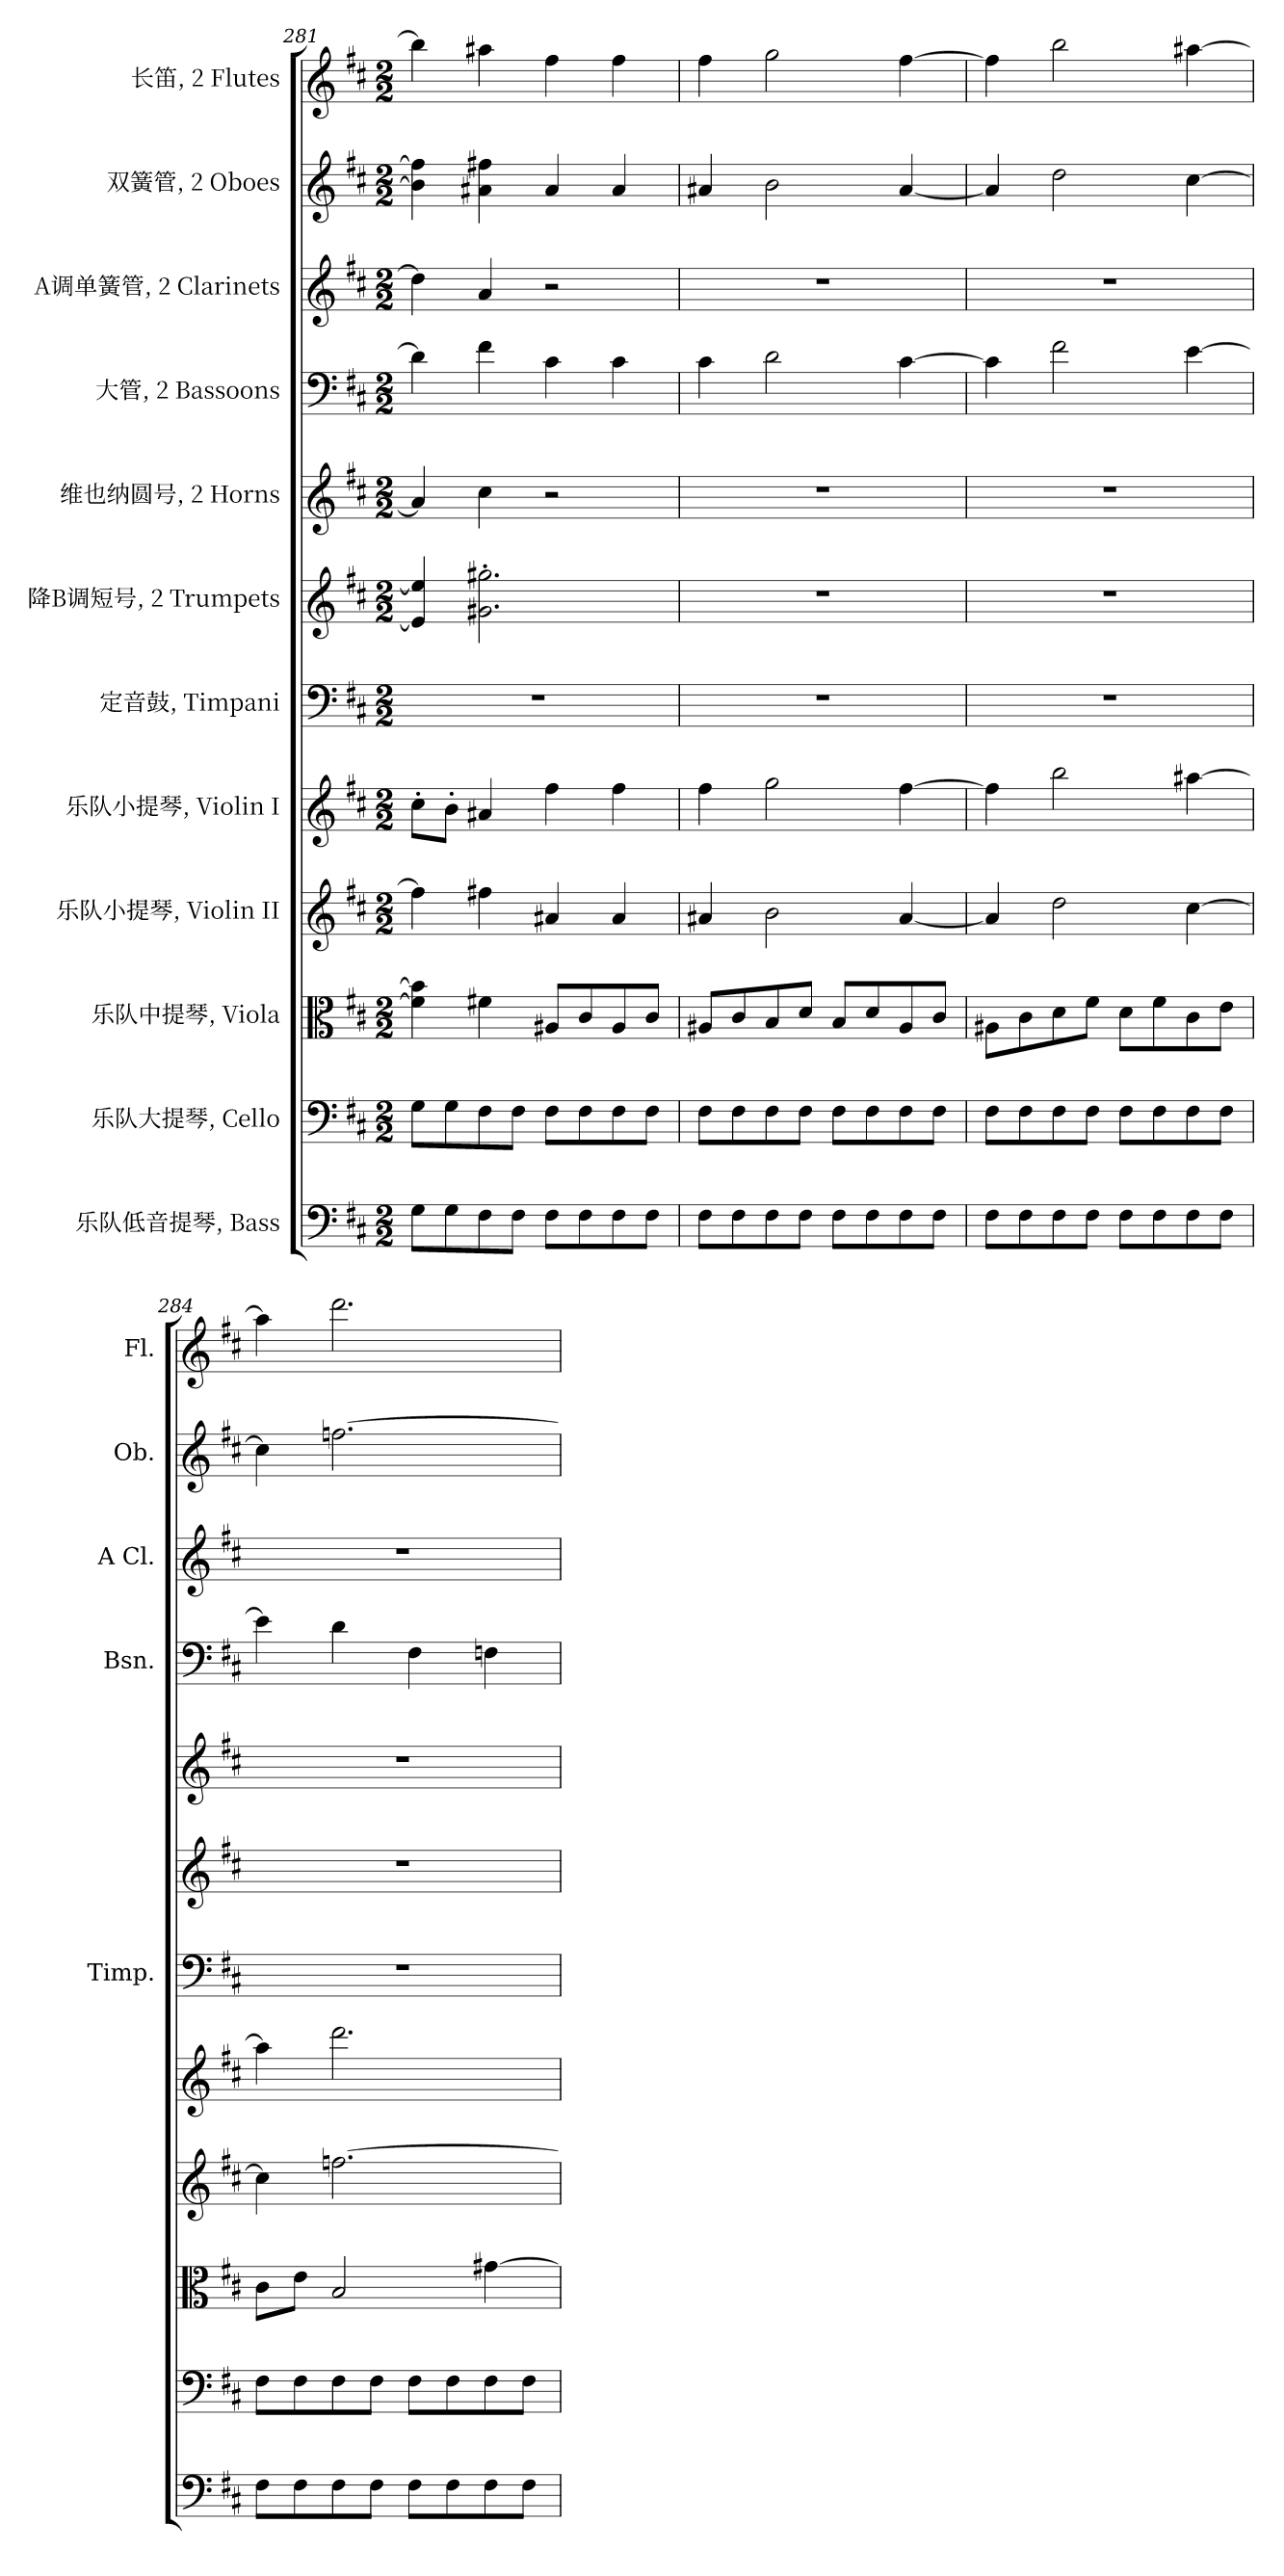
**kern	**kern	**kern	**kern	**kern	**kern	**kern	**kern	**kern	**kern	**kern	**kern
*part12	*part11	*part10	*part9	*part8	*part7	*part6	*part5	*part4	*part3	*part2	*part1
*staff12	*staff11	*staff10	*staff9	*staff8	*staff7	*staff6	*staff5	*staff4	*staff3	*staff2	*staff1
*I"乐队低音提琴, Bass	*I"乐队大提琴, Cello	*I"乐队中提琴, Viola	*I"乐队小提琴, Violin II	*I"乐队小提琴, Violin I	*I"定音鼓, Timpani	*I"降B调短号, 2 Trumpets	*I"维也纳圆号, 2 Horns	*I"大管, 2 Bassoons	*I"A调单簧管, 2 Clarinets	*I"双簧管, 2 Oboes	*I"长笛, 2 Flutes
*	*	*	*	*	*I'Timp.	*	*	*I'Bsn.	*I'A Cl.	*I'Ob.	*I'Fl.
!!LO:PB:g=z
*clefF4	*clefF4	*clefC3	*clefG2	*clefG2	*clefF4	*clefG2	*clefG2	*clefF4	*clefG2	*clefG2	*clefG2
*ITrd7c12	*	*	*	*	*	*ITrd1c2	*ITrd4c7	*	*ITrd2c3	*	*
*k[f#c#]	*k[f#c#]	*k[f#c#]	*k[f#c#]	*k[f#c#]	*k[f#c#]	*k[]	*k[f#]	*k[f#c#]	*k[f#c#g#d#a#]	*k[f#c#]	*k[f#c#]
*M2/2	*M2/2	*M2/2	*M2/2	*M2/2	*M2/2	*M2/2	*M2/2	*M2/2	*M2/2	*M2/2	*M2/2
=281	=281	=281	=281	=281	=281	=281	=281	=281	=281	=281	=281
8GG\L	8G\L	4f\] 4b\]	4ff\]	8cc#'\L	1r	4d/] 4dd/]	4d/]	4d\]	4b\]	4b\] 4ff\]	4bb\]
8GG\	8G\	.	.	8b'\J	.	.	.	.	.	.	.
8FF#\	8F#\	4f#X\	4ff#X\	4a#X/	.	2.f#X\' 2.ff#X\'	4f#\	4f#\	4f#/	4a#X\ 4ff#X\	4aa#X\
8FF#\J	8F#\J	.	.	.	.	.	.	.	.	.	.
8FF#\L	8F#\L	8A#X/L	4a#X/	4ff#\	.	.	2r	4c#\	2r	4a#/	4ff#\
8FF#\	8F#\	8c#/	.	.	.	.	.	.	.	.	.
8FF#\	8F#\	8A#/	4a#/	4ff#\	.	.	.	4c#\	.	4a#/	4ff#\
8FF#\J	8F#\J	8c#/J	.	.	.	.	.	.	.	.	.
=282	=282	=282	=282	=282	=282	=282	=282	=282	=282	=282	=282
8FF#\L	8F#\L	8A#X/L	4a#X/	4ff#\	1r	1r	1r	4c#\	1r	4a#X/	4ff#\
8FF#\	8F#\	8c#/	.	.	.	.	.	.	.	.	.
8FF#\	8F#\	8B/	2b\	2gg\	.	.	.	2d\	.	2b\	2gg\
8FF#\J	8F#\J	8d/J	.	.	.	.	.	.	.	.	.
8FF#\L	8F#\L	8B/L	.	.	.	.	.	.	.	.	.
8FF#\	8F#\	8d/	.	.	.	.	.	.	.	.	.
8FF#\	8F#\	8A#/	[4a#/	[4ff#\	.	.	.	[4c#\	.	[4a#/	[4ff#\
8FF#\J	8F#\J	8c#/J	.	.	.	.	.	.	.	.	.
=283	=283	=283	=283	=283	=283	=283	=283	=283	=283	=283	=283
8FF#\L	8F#\L	8A#X\L	4a#/]	4ff#\]	1r	1r	1r	4c#\]	1r	4a#/]	4ff#\]
8FF#\	8F#\	8c#\	.	.	.	.	.	.	.	.	.
8FF#\	8F#\	8d\	2dd\	2bb\	.	.	.	2f#\	.	2dd\	2bb\
8FF#\J	8F#\J	8f#\J	.	.	.	.	.	.	.	.	.
8FF#\L	8F#\L	8d\L	.	.	.	.	.	.	.	.	.
8FF#\	8F#\	8f#\	.	.	.	.	.	.	.	.	.
8FF#\	8F#\	8c#\	[4cc#\	[4aa#X\	.	.	.	[4e\	.	[4cc#\	[4aa#X\
8FF#\J	8F#\J	8e\J	.	.	.	.	.	.	.	.	.
=284	=284	=284	=284	=284	=284	=284	=284	=284	=284	=284	=284
8FF#\L	8F#\L	8c#\L	4cc#\]	4aa#\]	1r	1r	1r	4e\]	1r	4cc#\]	4aa#\]
8FF#\	8F#\	8e\J	.	.	.	.	.	.	.	.	.
8FF#\	8F#\	2B/	[2.ffn\	2.ddd\	.	.	.	4d\	.	[2.ffn\	2.ddd\
8FF#\J	8F#\J	.	.	.	.	.	.	.	.	.	.
8FF#\L	8F#\L	.	.	.	.	.	.	4F#\	.	.	.
8FF#\	8F#\	.	.	.	.	.	.	.	.	.	.
8FF#\	8F#\	[4g#X\	.	.	.	.	.	4Fn\	.	.	.
8FF#\J	8F#\J	.	.	.	.	.	.	.	.	.	.
=	=	=	=	=	=	=	=	=	=	=	=
*-	*-	*-	*-	*-	*-	*-	*-	*-	*-	*-	*-
